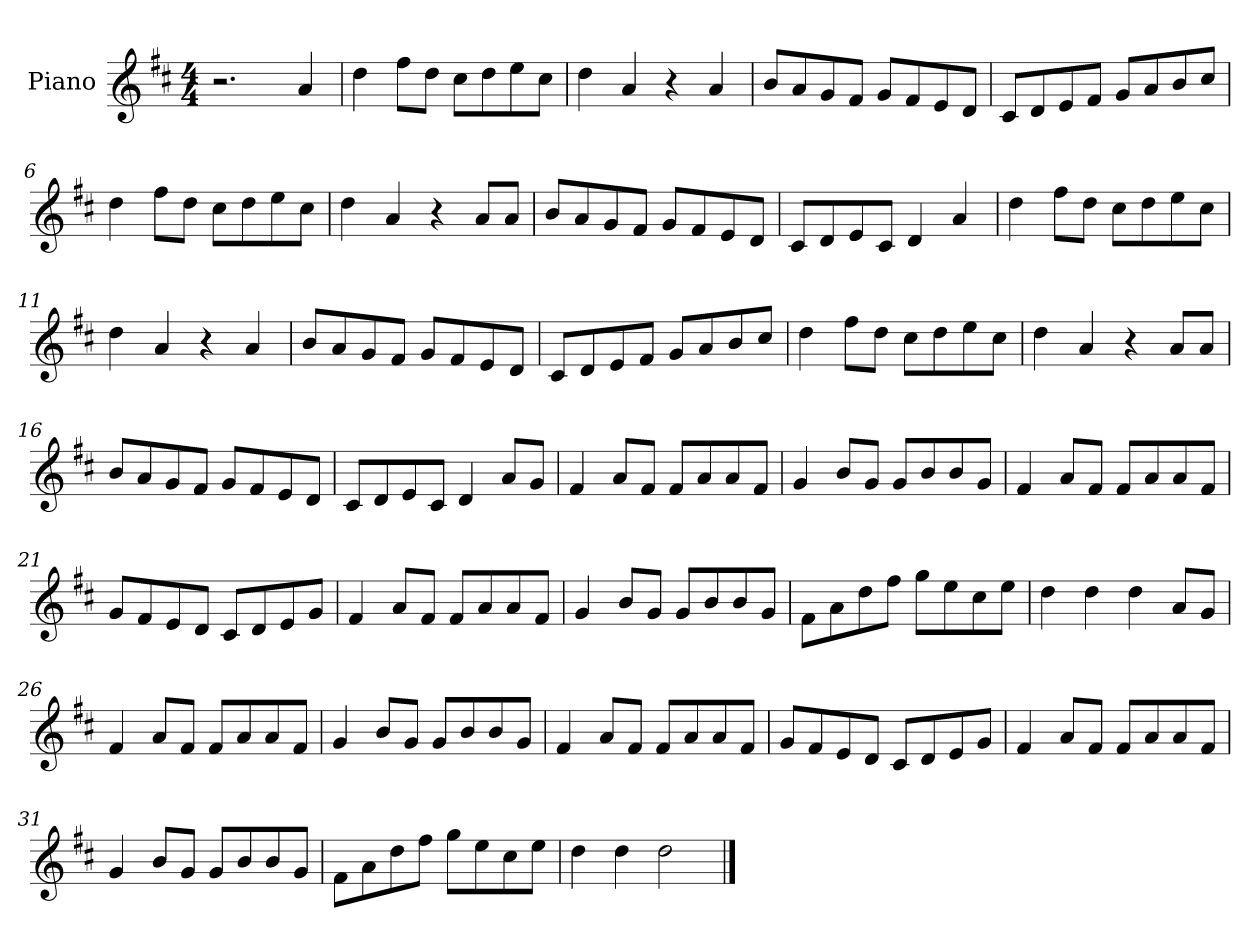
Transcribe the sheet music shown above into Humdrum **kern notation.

**kern
*part1
*staff1
*I"Piano
*I'Pno
*clefG2
*k[f#c#]
*M4/4
=1
2.r
4a/
=2
4dd\
8ff#\L
8dd\J
8cc#\L
8dd\
8ee\
8cc#\J
=3
4dd\
4a/
4r
4a/
=4
8b/L
8a/
8g/
8f#/J
8g/L
8f#/
8e/
8d/J
=5
8c#/L
8d/
8e/
8f#/J
8g/L
8a/
8b/
8cc#/J
=6
4dd\
8ff#\L
8dd\J
8cc#\L
8dd\
8ee\
8cc#\J
=7
4dd\
4a/
4r
8a/L
8a/J
=8
8b/L
8a/
8g/
8f#/J
8g/L
8f#/
8e/
8d/J
=9
8c#/L
8d/
8e/
8c#/J
4d/
4a/
=10
4dd\
8ff#\L
8dd\J
8cc#\L
8dd\
8ee\
8cc#\J
=11
4dd\
4a/
4r
4a/
=12
8b/L
8a/
8g/
8f#/J
8g/L
8f#/
8e/
8d/J
=13
8c#/L
8d/
8e/
8f#/J
8g/L
8a/
8b/
8cc#/J
=14
4dd\
8ff#\L
8dd\J
8cc#\L
8dd\
8ee\
8cc#\J
=15
4dd\
4a/
4r
8a/L
8a/J
=16
8b/L
8a/
8g/
8f#/J
8g/L
8f#/
8e/
8d/J
=17
8c#/L
8d/
8e/
8c#/J
4d/
8a/L
8g/J
=18
4f#/
8a/L
8f#/J
8f#/L
8a/
8a/
8f#/J
=19
4g/
8b/L
8g/J
8g/L
8b/
8b/
8g/J
=20
4f#/
8a/L
8f#/J
8f#/L
8a/
8a/
8f#/J
=21
8g/L
8f#/
8e/
8d/J
8c#/L
8d/
8e/
8g/J
=22
4f#/
8a/L
8f#/J
8f#/L
8a/
8a/
8f#/J
=23
4g/
8b/L
8g/J
8g/L
8b/
8b/
8g/J
=24
8f#\L
8a\
8dd\
8ff#\J
8gg\L
8ee\
8cc#\
8ee\J
=25
4dd\
4dd\
4dd\
8a/L
8g/J
=26
4f#/
8a/L
8f#/J
8f#/L
8a/
8a/
8f#/J
=27
4g/
8b/L
8g/J
8g/L
8b/
8b/
8g/J
=28
4f#/
8a/L
8f#/J
8f#/L
8a/
8a/
8f#/J
=29
8g/L
8f#/
8e/
8d/J
8c#/L
8d/
8e/
8g/J
=30
4f#/
8a/L
8f#/J
8f#/L
8a/
8a/
8f#/J
=31
4g/
8b/L
8g/J
8g/L
8b/
8b/
8g/J
=32
8f#\L
8a\
8dd\
8ff#\J
8gg\L
8ee\
8cc#\
8ee\J
=33
4dd\
4dd\
2dd\
==
*-
